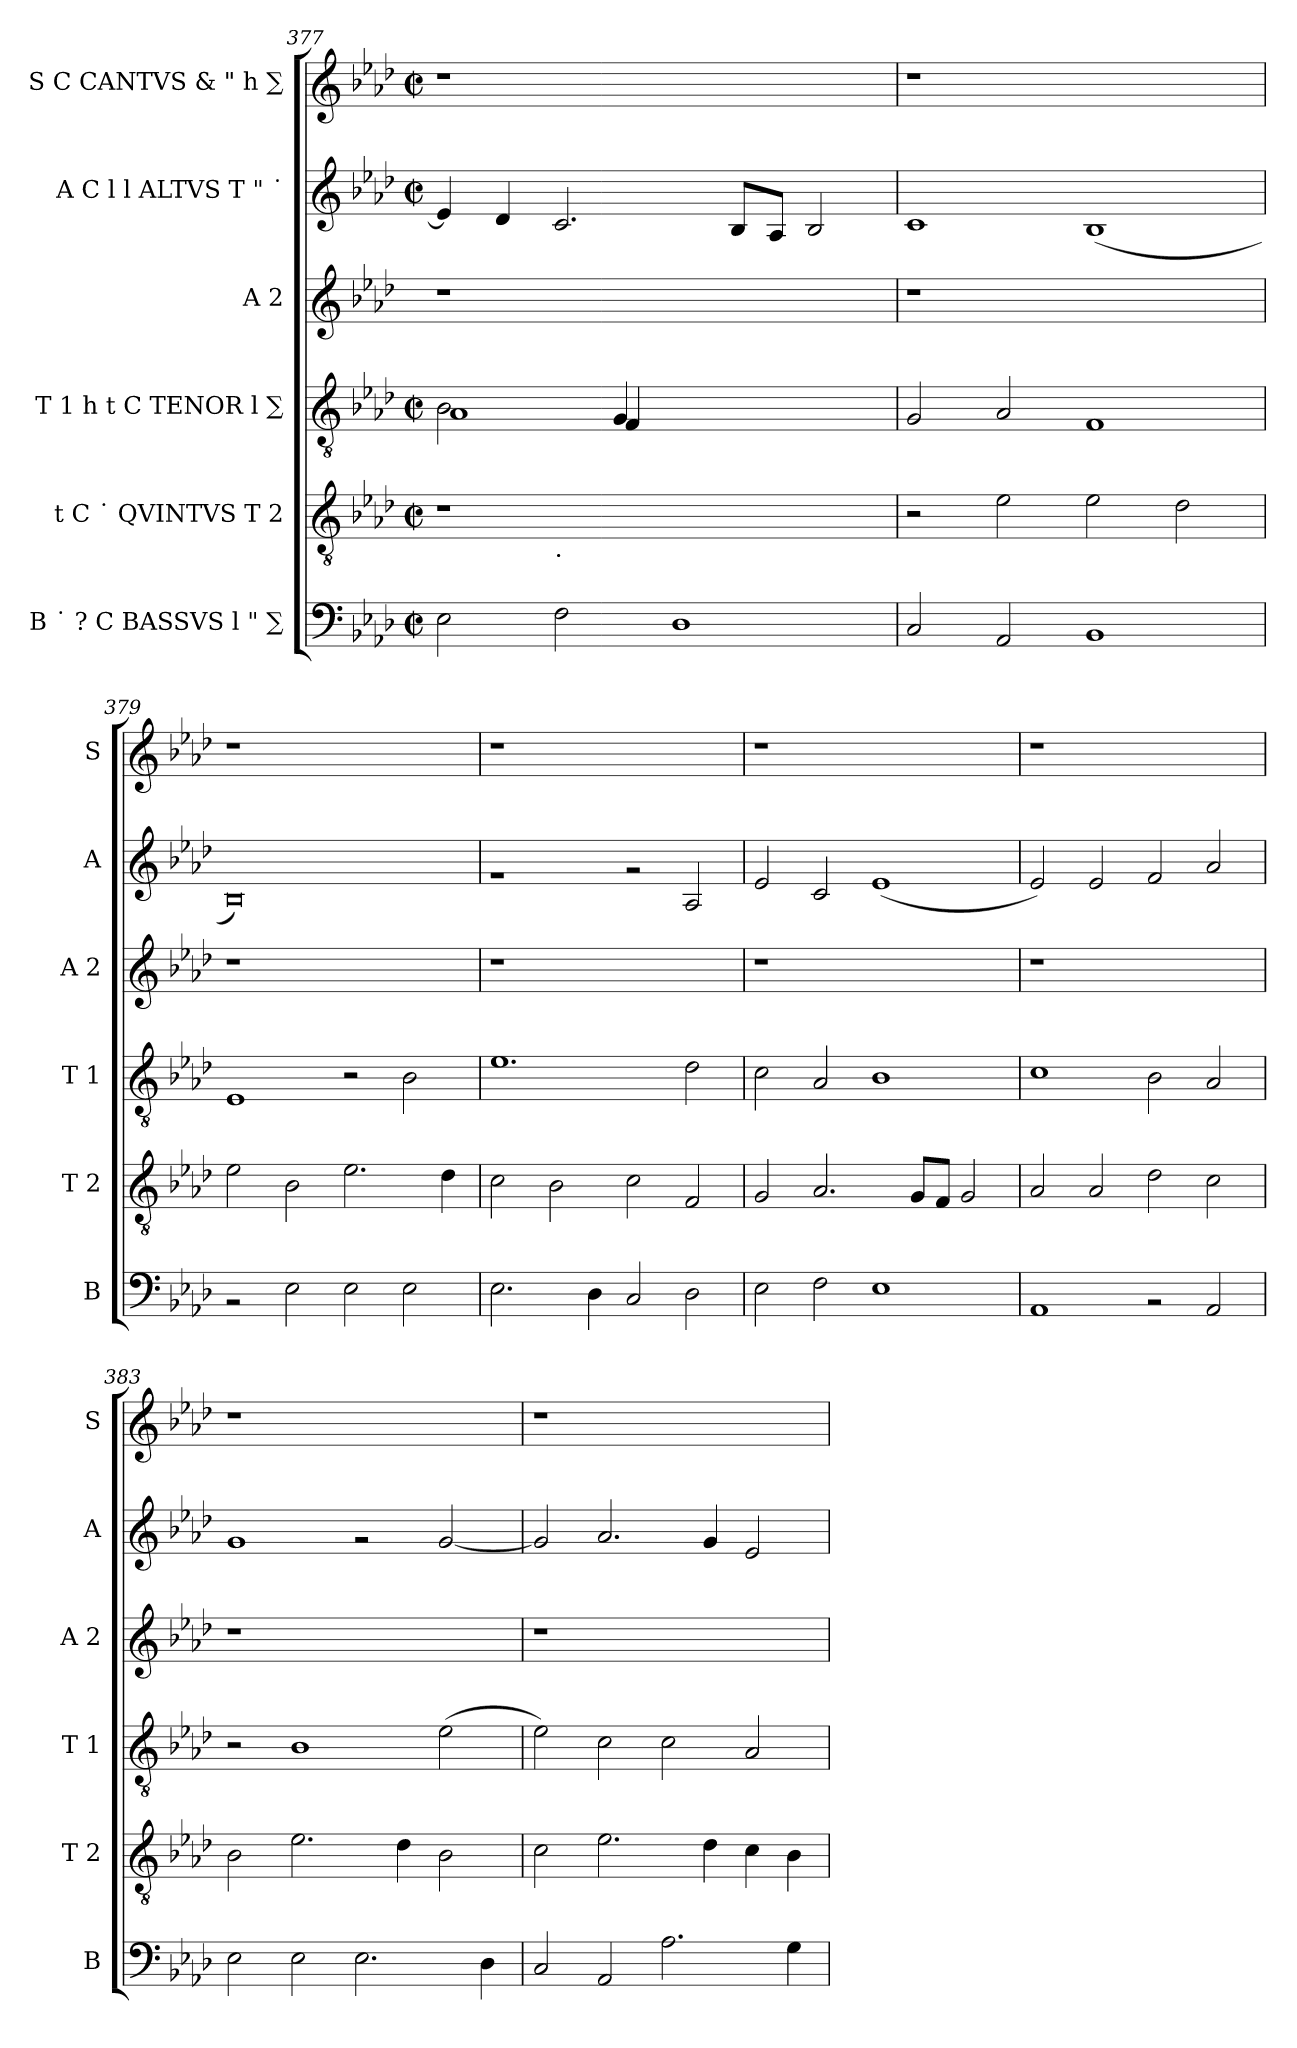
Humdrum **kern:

**kern	**kern	**kern	**kern	**kern	**kern
*part6	*part5	*part4	*part3	*part2	*part1
*staff6	*staff5	*staff4	*staff3	*staff2	*staff1
*I"B ˙ ? C BASSVS l " ∑	*I"t C ˙ QVINTVS T 2	*I"T 1 h t C TENOR l ∑	*I"A 2	*I"A C l l ALTVS T " ˙	*I"S C CANTVS & " h ∑
*I'B	*I'T 2	*I'T 1	*I'A 2	*I'A	*I'S
*clefF4	*clefGv2	*clefGv2	*clefG2	*clefG2	*clefG2
*k[b-e-a-d-]	*k[b-e-a-d-]	*k[b-e-a-d-]	*k[b-e-a-d-]	*k[b-e-a-d-]	*k[b-e-a-d-]
*A-:	*A-:	*A-:	*A-:	*A-:	*A-:
*M2/2	*M2/2	*M2/2	*	*M2/2	*M2/2
*met(c|)	*met(c|)	*met(c|)	*	*met(c|)	*met(c|)
=377	=377	=377	=377	=377	=377
*	*^	*^	*	*	*
*	*	*	*	*^	*	*	*
*	*	*	*	*	*^	*	*	*
2E-\	1r	2ryy	2B-\	1A-	2.ryy	2.ryy	1r	4e-/]	1r
.	.	.	.	.	.	.	.	4d-/	.
!	!	!LO:TX:b:t=.	!	!	!	!	!	!	!
2F\	.	1.ryy	1ryy	.	.	.	.	2.c/	.
.	.	.	.	.	4G/	4F/	.	.	.
1D-	1ryy	.	.	1ryy	1ryy	1ryy	1ryy	.	1ryy
.	.	.	.	.	.	.	.	8B-/L	.
.	.	.	.	.	.	.	.	8A-/J	.
.	.	.	2ryy	.	.	.	.	2B-/	.
*	*v	*v	*	*	*	*	*	*	*
*	*	*v	*v	*v	*v	*	*	*
=378	=378	=378	=378	=378	=378
2C/	2r	2G/	1r	1c	1r
2AA-/	2e-\	2A-/	.	.	.
1BB-	2e-\	1F	1ryy	(<1B-	1ryy
.	2d-\	.	.	.	.
!!LO:LB:g=z
=379	=379	=379	=379	=379	=379
2rBB	2e-\	1E-	1r	0B-)	1r
2E-\	2B-\	.	.	.	.
2E-\	2.e-\	2r	1ryy	.	1ryy
2E-\	.	2B-\	.	.	.
.	4d-\	.	.	.	.
=380	=380	=380	=380	=380	=380
2.E-\	2c\	1.e-	1r	1ra	1r
.	2B-\	.	.	.	.
4D-\	.	.	.	.	.
2C/	2c\	.	1ryy	2rg	1ryy
2D-\	2F/	2d-\	.	2A-/	.
=381	=381	=381	=381	=381	=381
2E-\	2G/	2c\	1r	2e-/	1r
2F\	2.A-/	2A-/	.	2c/	.
1E-	.	1B-	1ryy	(<1e-	1ryy
.	8G/L	.	.	.	.
.	8F/J	.	.	.	.
.	2G/	.	.	.	.
=382	=382	=382	=382	=382	=382
1AA-	2A-/	1c	1r	2e-/)	1r
.	2A-/	.	.	2e-/	.
2rBB	2d-\	2B-\	1ryy	2f/	1ryy
2AA-/	2c\	2A-/	.	2a-/	.
!!LO:LB:g=z
=383	=383	=383	=383	=383	=383
2E-\	2B-\	2r	1r	1g	1r
2E-\	2.e-\	1B-	.	.	.
2.E-\	.	.	1ryy	2rg	1ryy
.	4d-\	.	.	.	.
.	2B-\	(>2e-\	.	[<2g/	.
4D-\	.	.	.	.	.
=384	=384	=384	=384	=384	=384
2C/	2c\	2e-\)	1r	2g/]	1r
2AA-/	2.e-\	2c\	.	2.a-/	.
2.A-\	.	2c\	1ryy	.	1ryy
.	4d-\	.	.	4g/	.
.	4c\	2A-/	.	2e-/	.
4G\	4B-\	.	.	.	.
=	=	=	=	=	=
*-	*-	*-	*-	*-	*-
